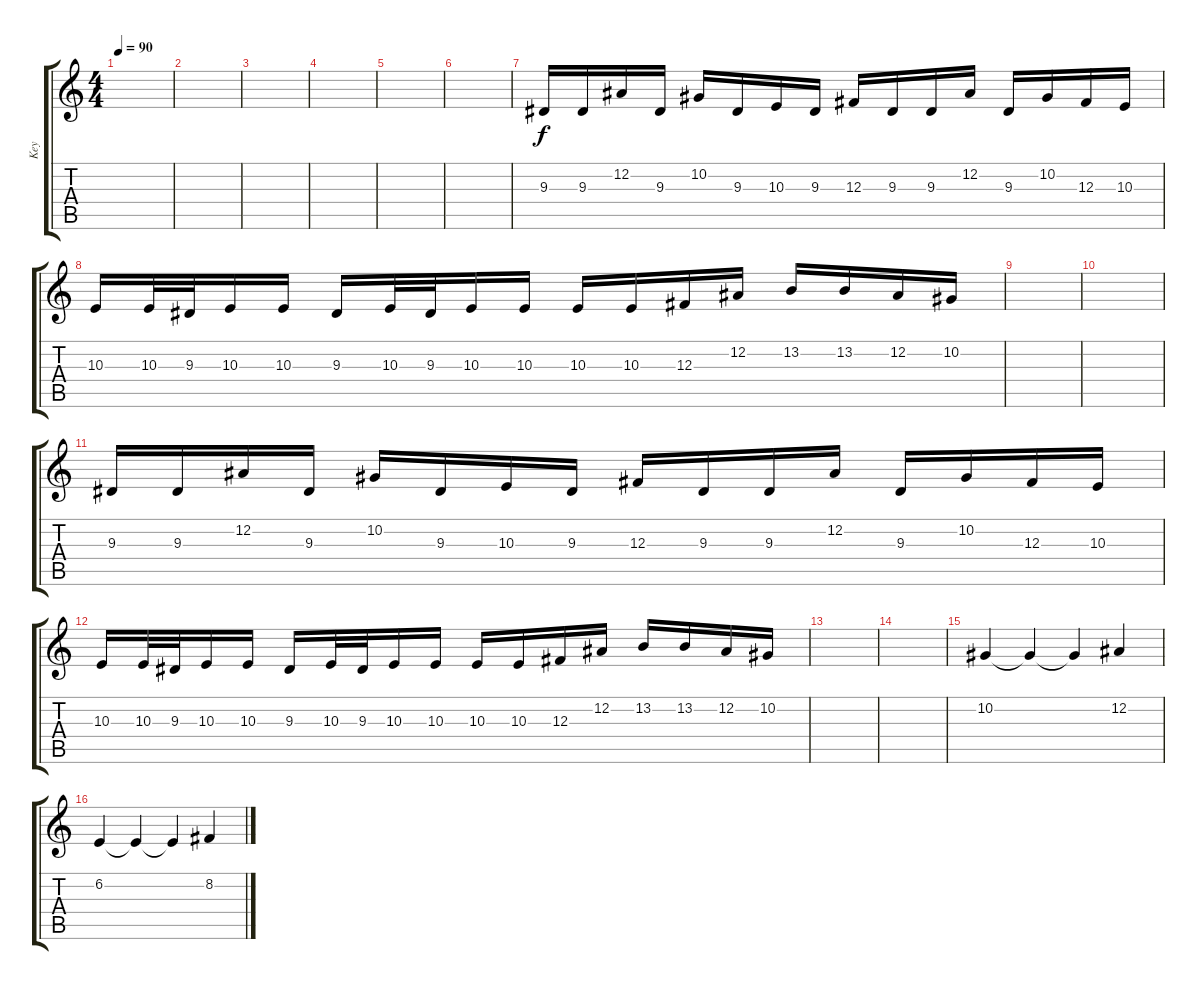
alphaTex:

\track ("Key" "Key") {instrument lead2sawtooth}
\staff {score tabs}
\tuning (Eb4 Bb3 Gb3 Db3 Ab2 Eb2) {hide}
\ts (4 4)
\tempo 90
\clef g2
\ks c
|
|
|
|
|
|
9.3.16 9.3.16 12.2.16 9.3.16 10.2.16 9.3.16 10.3.16 9.3.16 12.3.16 9.3.16 9.3.16 12.2.16 9.3.16 10.2.16 12.3.16 10.3.16 |
10.3.16 10.3.32 9.3.32 10.3.16 10.3.16 9.3.16 10.3.32 9.3.32 10.3.16 10.3.16 10.3.16 10.3.16 12.3.16 12.2.16 13.2.16 13.2.16 12.2.16 10.2.16 |
|
|
9.3.16 9.3.16 12.2.16 9.3.16 10.2.16 9.3.16 10.3.16 9.3.16 12.3.16 9.3.16 9.3.16 12.2.16 9.3.16 10.2.16 12.3.16 10.3.16 |
10.3.16 10.3.32 9.3.32 10.3.16 10.3.16 9.3.16 10.3.32 9.3.32 10.3.16 10.3.16 10.3.16 10.3.16 12.3.16 12.2.16 13.2.16 13.2.16 12.2.16 10.2.16 |
|
|
10.2.4 10.2{t}.4 10.2{t}.4 12.2.4 |
6.2.4 6.2{t}.4 6.2{t}.4 8.2.4
